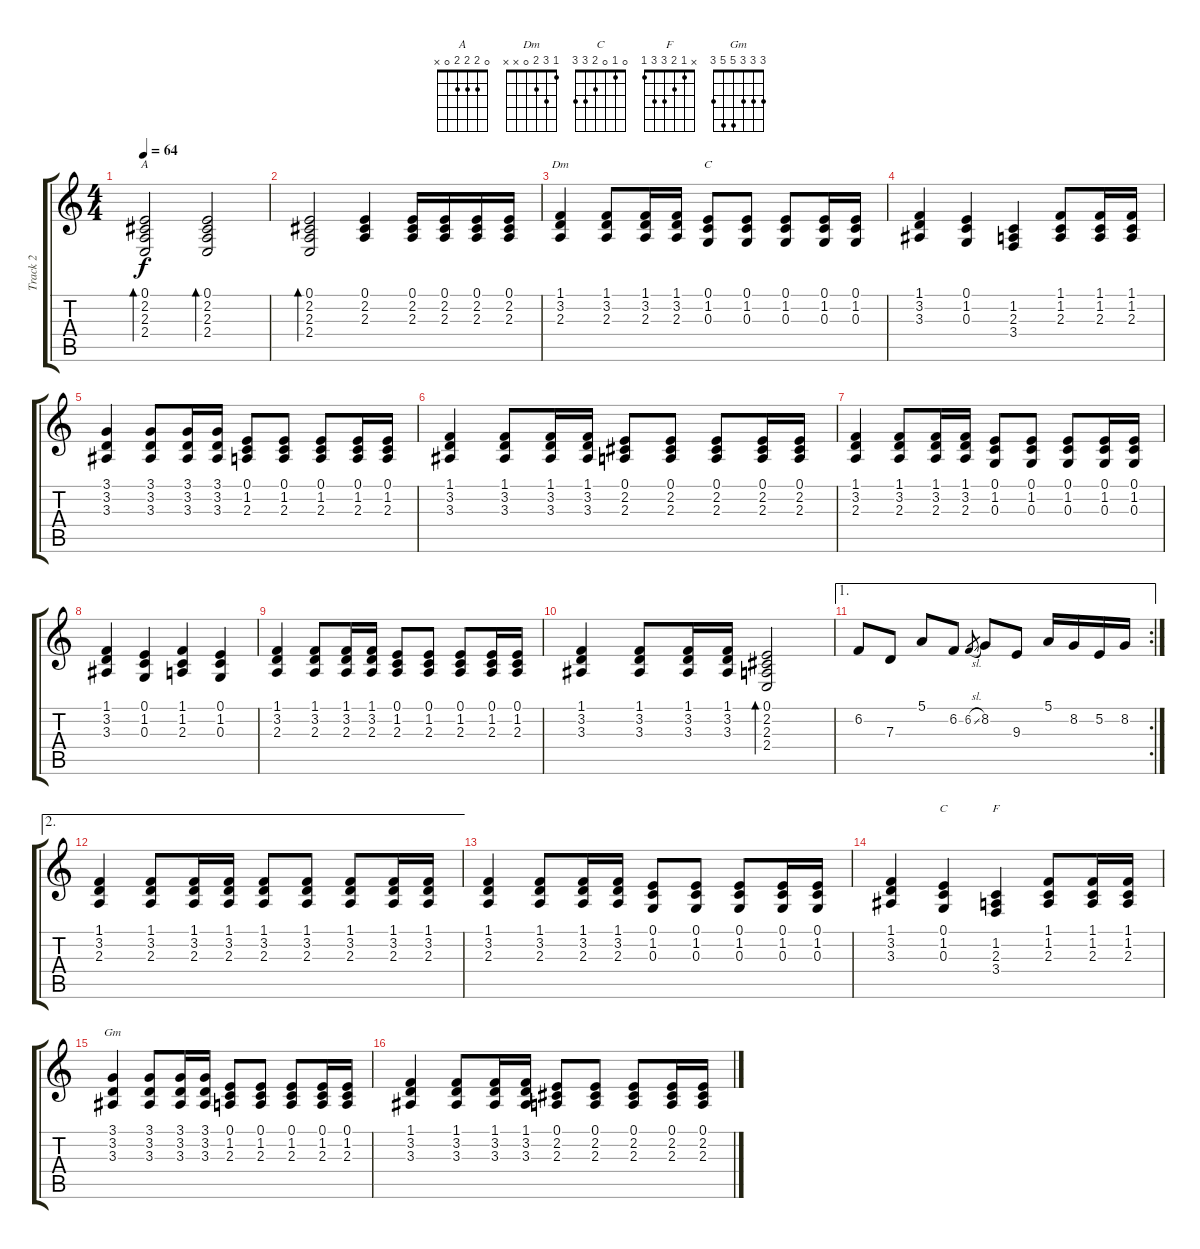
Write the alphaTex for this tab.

\track ("Track 2" "Track 2") {instrument brightacousticpiano}
\staff {score tabs}
\tuning (E4 B3 G3 D3 A2 E2) {hide}
\chord ("A" 0 2 2 2 0 x)
\chord ("Dm" 1 3 2 0 x x)
\chord ("C" 0 1 0 2 3 x)
\chord ("C" 0 1 0 2 3 3)
\chord ("F" x 1 2 3 3 1)
\chord ("Gm" 3 3 3 5 5 3)
\ts (4 4)
\tempo 64
\clef g2
\ks c
(0.1 2.2 2.3 2.4).2{bd 480 ch "A" dy f} (0.1 2.2 2.3 2.4).2{bd 480} |
(0.1 2.2 2.3 2.4).2{bd 480} (0.1 2.2 2.3).4 (0.1 2.2 2.3).16 (0.1 2.2 2.3).16 (0.1 2.2 2.3).16 (0.1 2.2 2.3).16 |
(1.1 3.2 2.3).4{ch "Dm"} (1.1 3.2 2.3).8 (1.1 3.2 2.3).16 (1.1 3.2 2.3).16 (0.1 1.2 0.3).8{ch "C"} (0.1 1.2 0.3).8 (0.1 1.2 0.3).8 (0.1 1.2 0.3).16 (0.1 1.2 0.3).16 |
(1.1 3.2 3.3).4 (0.1 1.2 0.3).4 (1.2 2.3 3.4).4 (1.1 1.2 2.3).8 (1.1 1.2 2.3).16 (1.1 1.2 2.3).16 |
(3.1 3.2 3.3).4 (3.1 3.2 3.3).8 (3.1 3.2 3.3).16 (3.1 3.2 3.3).16 (0.1 1.2 2.3).8 (0.1 1.2 2.3).8 (0.1 1.2 2.3).8 (0.1 1.2 2.3).16 (0.1 1.2 2.3).16 |
(1.1 3.2 3.3).4 (1.1 3.2 3.3).8 (1.1 3.2 3.3).16 (1.1 3.2 3.3).16 (0.1 2.2 2.3).8 (0.1 2.2 2.3).8 (0.1 2.2 2.3).8 (0.1 2.2 2.3).16 (0.1 2.2 2.3).16 |
(1.1 3.2 2.3).4 (1.1 3.2 2.3).8 (1.1 3.2 2.3).16 (1.1 3.2 2.3).16 (0.1 1.2 0.3).8 (0.1 1.2 0.3).8 (0.1 1.2 0.3).8 (0.1 1.2 0.3).16 (0.1 1.2 0.3).16 |
(1.1 3.2 3.3).4 (0.1 1.2 0.3).4 (1.1 1.2 2.3).4 (0.1 1.2 0.3).4 |
(1.1 3.2 2.3).4 (1.1 3.2 2.3).8 (1.1 3.2 2.3).16 (1.1 3.2 2.3).16 (0.1 1.2 2.3).8 (0.1 1.2 2.3).8 (0.1 1.2 2.3).8 (0.1 1.2 2.3).16 (0.1 1.2 2.3).16 |
(1.1 3.2 3.3).4 (1.1 3.2 3.3).8 (1.1 3.2 3.3).16 (1.1 3.2 3.3).16 (0.1 2.2 2.3 2.4).2{bd 480} |
\ae 1
\rc 2
6.2.8 7.3.8 5.1.8 6.2.8 6.2{sl}.8{gr} 8.2.8 9.3.8 5.1.16 8.2.16 5.2.16 8.2.16 |
\ae 2
(1.1 3.2 2.3).4 (1.1 3.2 2.3).8 (1.1 3.2 2.3).16 (1.1 3.2 2.3).16 (1.1 3.2 2.3).8 (1.1 3.2 2.3).8 (1.1 3.2 2.3).8 (1.1 3.2 2.3).16 (1.1 3.2 2.3).16 |
(1.1 3.2 2.3).4 (1.1 3.2 2.3).8 (1.1 3.2 2.3).16 (1.1 3.2 2.3).16 (0.1 1.2 0.3).8 (0.1 1.2 0.3).8 (0.1 1.2 0.3).8 (0.1 1.2 0.3).16 (0.1 1.2 0.3).16 |
(1.1 3.2 3.3).4 (0.1 1.2 0.3).4{ch "C"} (1.2 2.3 3.4).4{ch "F"} (1.1 1.2 2.3).8 (1.1 1.2 2.3).16 (1.1 1.2 2.3).16 |
(3.1 3.2 3.3).4{ch "Gm"} (3.1 3.2 3.3).8 (3.1 3.2 3.3).16 (3.1 3.2 3.3).16 (0.1 1.2 2.3).8 (0.1 1.2 2.3).8 (0.1 1.2 2.3).8 (0.1 1.2 2.3).16 (0.1 1.2 2.3).16 |
(1.1 3.2 3.3).4 (1.1 3.2 3.3).8 (1.1 3.2 3.3).16 (1.1 3.2 3.3).16 (0.1 2.2 2.3).8 (0.1 2.2 2.3).8 (0.1 2.2 2.3).8 (0.1 2.2 2.3).16 (0.1 2.2 2.3).16
